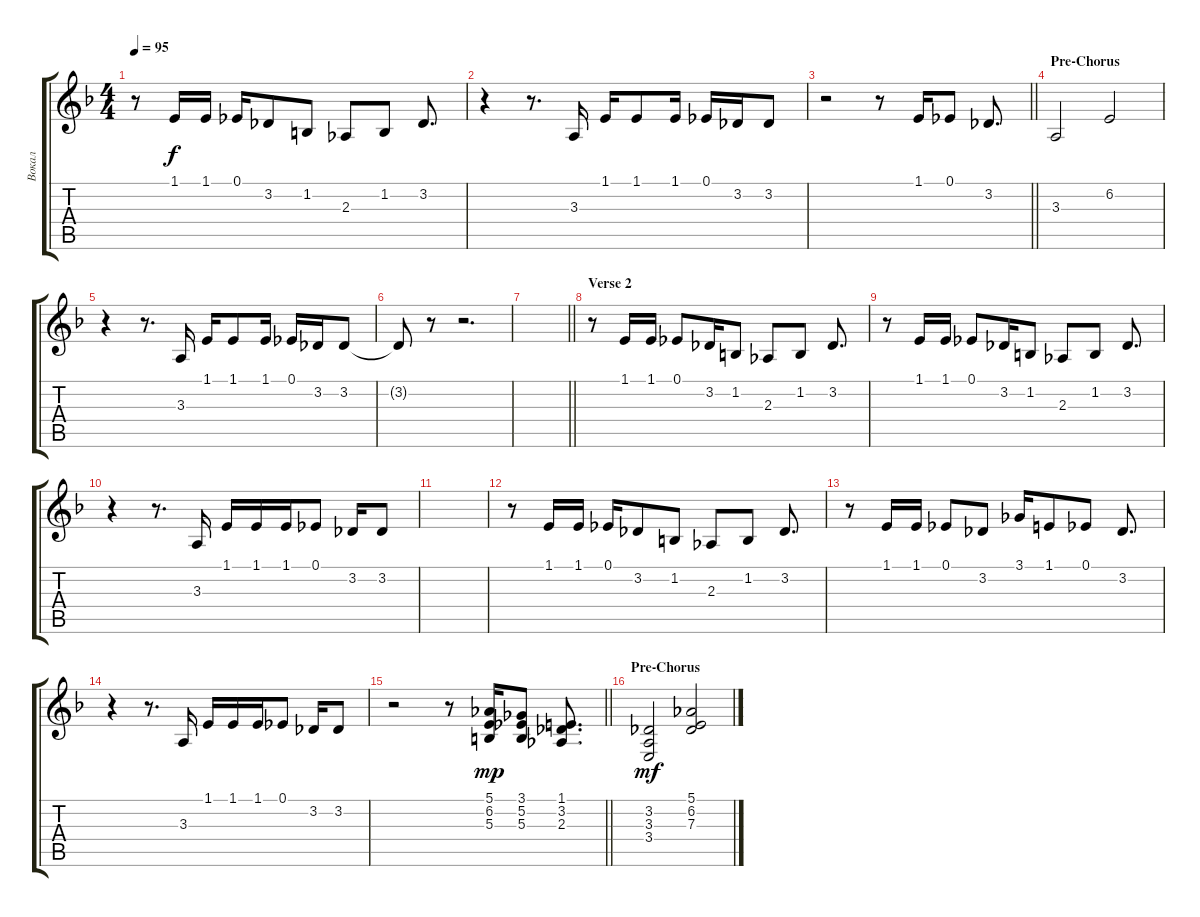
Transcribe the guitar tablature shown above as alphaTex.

\track ("Вокал" "Вокал") {instrument trumpet}
\staff {score tabs}
\tuning (Eb4 Bb3 Gb3 Db3 Ab2 Eb2) {hide}
\ts (4 4)
\tempo 95
\clef g2
\ks dminor
r.8{dy f} 1.1.16 1.1.16 0.1.16 3.2.8 1.2.8 2.3.8 1.2.8 3.2.8{d} |
r.4 r.8{d} 3.3.16 1.1.16 1.1.8 1.1.16 0.1.16 3.2.16 3.2.8 |
\barLineRight lightlight
r.2 r.8 1.1.16 0.1.8 3.2.8{d} |
\section ("" "Pre-Chorus")
3.3.2 6.2.2 |
r.4 r.8{d} 3.3.16 1.1.16 1.1.8 1.1.16 0.1.16 3.2.16 3.2.8 |
3.2{t}.8 r.8 r.2{d} |
\barLineRight lightlight
|
\section ("" "Verse 2")
r.8 1.1.16 1.1.16 0.1.8 3.2.16 1.2.8 2.3.8 1.2.8 3.2.8{d} |
r.8 1.1.16 1.1.16 0.1.8 3.2.16 1.2.8 2.3.8 1.2.8 3.2.8{d} |
r.4 r.8{d} 3.3.16 1.1.16 1.1.16 1.1.16 0.1.8 3.2.16 3.2.8 |
|
r.8 1.1.16 1.1.16 0.1.16 3.2.8 1.2.8 2.3.8 1.2.8 3.2.8{d} |
r.8 1.1.16 1.1.16 0.1.8 3.2.8 3.1.16 1.1.8 0.1.8 3.2.8{d} |
r.4 r.8{d} 3.3.16 1.1.16 1.1.16 1.1.16 0.1.8 3.2.16 3.2.8 |
\barLineRight lightlight
r.2 r.8 (5.1 6.2 5.3).16{dy mp} (3.1 5.2 5.3).8 (1.1 3.2 2.3).8{d} |
\section ("" "Pre-Chorus")
(3.2 3.3 3.4).2{dy mf} (5.1 6.2 7.3).2
